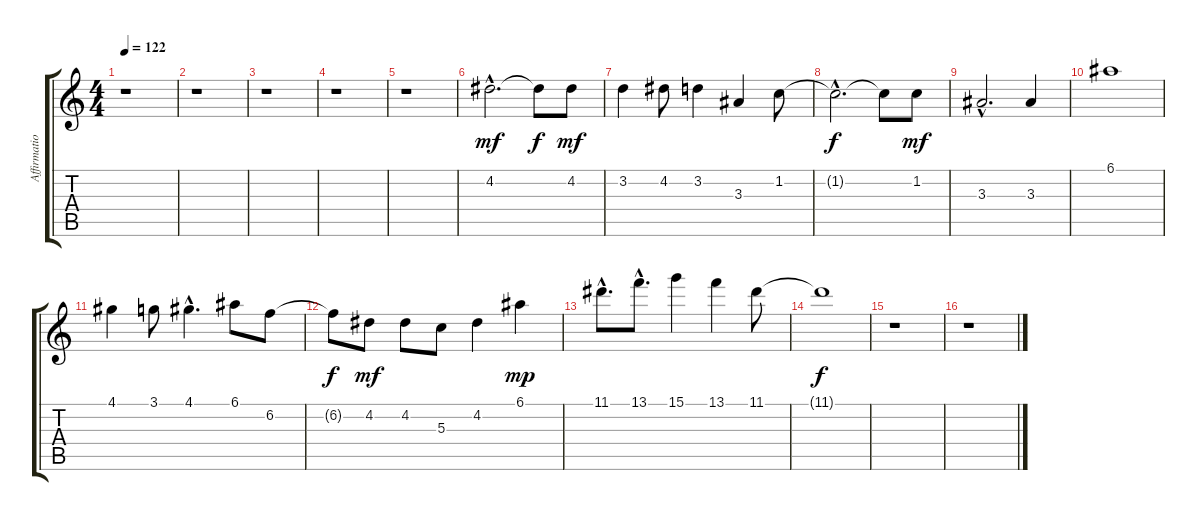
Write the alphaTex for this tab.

\track ("Affirmation Music" "Affirmatio") {instrument distortionguitar}
\staff {score tabs}
\tuning (E4 B3 G3 D3 A2 E2) {hide}
\ts (4 4)
\tempo 122
\clef g2
\ks c
r.1{dy ff} |
r.1 |
r.1 |
r.1 |
r.1 |
4.2{hac}.2{d dy mf} 4.2{t}.8{dy f} 4.2.8{dy mf} |
3.2.4 4.2.8 3.2.4 3.3.4 1.2.8 |
1.2{hac t}.2{d dy f} 1.2{t}.8 1.2.8{dy mf} |
3.3{hac}.2{d} 3.3.4 |
6.1.1 |
4.1.4 3.1.8 4.1{hac}.4{d} 6.1.8 6.2.8 |
6.2{t}.8{dy f} 4.2.8{dy mf} 4.2.8 5.3.8 4.2.4 6.1.4{dy mp} |
11.1{hac}.8{d} 13.1{hac}.8{d} 15.1.4 13.1.4 11.1.8 |
11.1{t}.1{dy f} |
r.1 |
r.1
